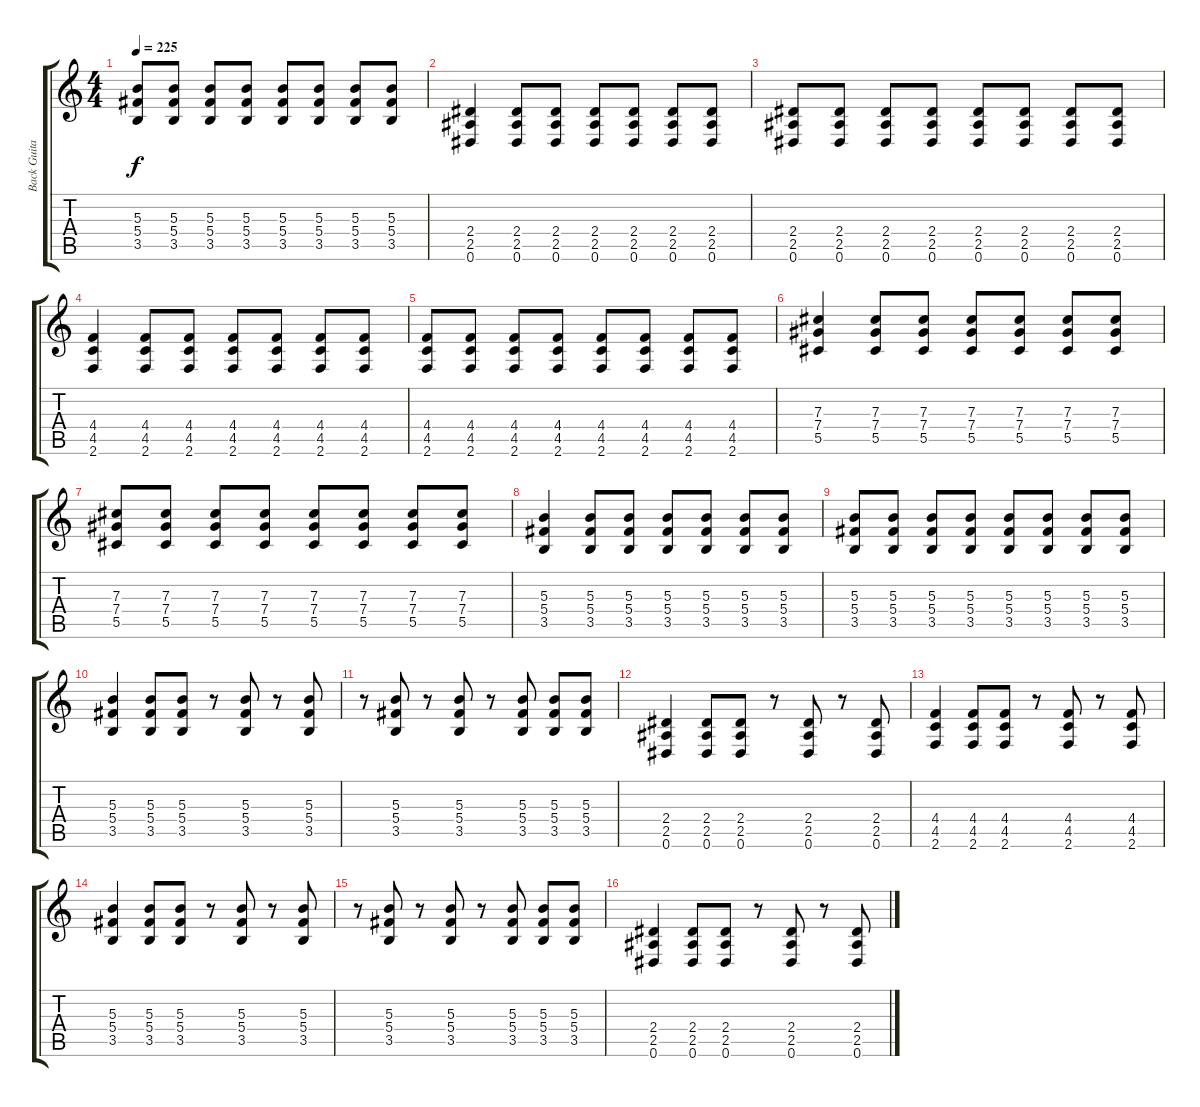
\track ("Back Guitar" "Back Guita") {instrument distortionguitar}
\staff {score tabs}
\tuning (Eb4 Bb3 Gb3 Db3 Ab2 Eb2) {hide}
\ts (4 4)
\tempo 225
\clef g2
\ks c
(5.3 5.4 3.5).8{dy f} (5.3 5.4 3.5).8 (5.3 5.4 3.5).8 (5.3 5.4 3.5).8 (5.3 5.4 3.5).8 (5.3 5.4 3.5).8 (5.3 5.4 3.5).8 (5.3 5.4 3.5).8 |
(2.4 2.5 0.6).4 (2.4 2.5 0.6).8 (2.4 2.5 0.6).8 (2.4 2.5 0.6).8 (2.4 2.5 0.6).8 (2.4 2.5 0.6).8 (2.4 2.5 0.6).8 |
(2.4 2.5 0.6).8 (2.4 2.5 0.6).8 (2.4 2.5 0.6).8 (2.4 2.5 0.6).8 (2.4 2.5 0.6).8 (2.4 2.5 0.6).8 (2.4 2.5 0.6).8 (2.4 2.5 0.6).8 |
(4.4 4.5 2.6).4 (4.4 4.5 2.6).8 (4.4 4.5 2.6).8 (4.4 4.5 2.6).8 (4.4 4.5 2.6).8 (4.4 4.5 2.6).8 (4.4 4.5 2.6).8 |
(4.4 4.5 2.6).8 (4.4 4.5 2.6).8 (4.4 4.5 2.6).8 (4.4 4.5 2.6).8 (4.4 4.5 2.6).8 (4.4 4.5 2.6).8 (4.4 4.5 2.6).8 (4.4 4.5 2.6).8 |
(7.3 7.4 5.5).4 (7.3 7.4 5.5).8 (7.3 7.4 5.5).8 (7.3 7.4 5.5).8 (7.3 7.4 5.5).8 (7.3 7.4 5.5).8 (7.3 7.4 5.5).8 |
(7.3 7.4 5.5).8 (7.3 7.4 5.5).8 (7.3 7.4 5.5).8 (7.3 7.4 5.5).8 (7.3 7.4 5.5).8 (7.3 7.4 5.5).8 (7.3 7.4 5.5).8 (7.3 7.4 5.5).8 |
(5.3 5.4 3.5).4 (5.3 5.4 3.5).8 (5.3 5.4 3.5).8 (5.3 5.4 3.5).8 (5.3 5.4 3.5).8 (5.3 5.4 3.5).8 (5.3 5.4 3.5).8 |
(5.3 5.4 3.5).8 (5.3 5.4 3.5).8 (5.3 5.4 3.5).8 (5.3 5.4 3.5).8 (5.3 5.4 3.5).8 (5.3 5.4 3.5).8 (5.3 5.4 3.5).8 (5.3 5.4 3.5).8 |
(5.3 5.4 3.5).4 (5.3 5.4 3.5).8 (5.3 5.4 3.5).8 r.8 (5.3 5.4 3.5).8 r.8 (5.3 5.4 3.5).8 |
r.8 (5.3 5.4 3.5).8 r.8 (5.3 5.4 3.5).8 r.8 (5.3 5.4 3.5).8 (5.3 5.4 3.5).8 (5.3 5.4 3.5).8 |
(2.4 2.5 0.6).4 (2.4 2.5 0.6).8 (2.4 2.5 0.6).8 r.8 (2.4 2.5 0.6).8 r.8 (2.4 2.5 0.6).8 |
(4.4 4.5 2.6).4 (4.4 4.5 2.6).8 (4.4 4.5 2.6).8 r.8 (4.4 4.5 2.6).8 r.8 (4.4 4.5 2.6).8 |
(5.3 5.4 3.5).4 (5.3 5.4 3.5).8 (5.3 5.4 3.5).8 r.8 (5.3 5.4 3.5).8 r.8 (5.3 5.4 3.5).8 |
r.8 (5.3 5.4 3.5).8 r.8 (5.3 5.4 3.5).8 r.8 (5.3 5.4 3.5).8 (5.3 5.4 3.5).8 (5.3 5.4 3.5).8 |
(2.4 2.5 0.6).4 (2.4 2.5 0.6).8 (2.4 2.5 0.6).8 r.8 (2.4 2.5 0.6).8 r.8 (2.4 2.5 0.6).8
